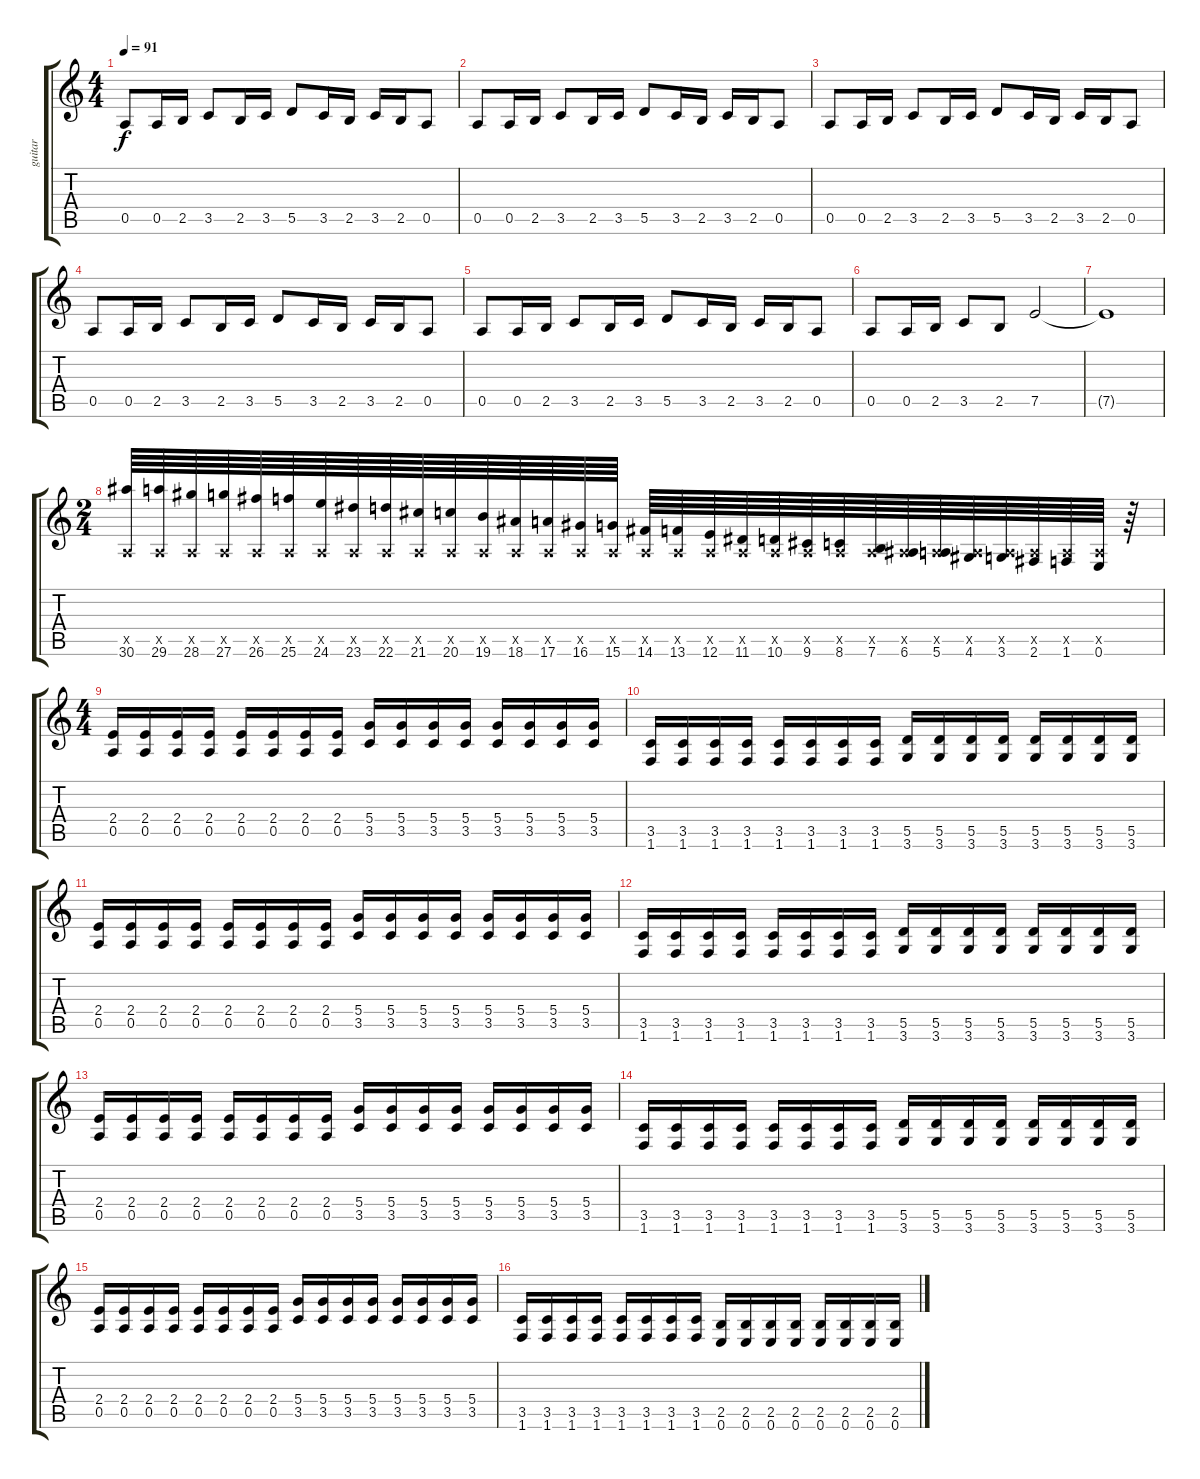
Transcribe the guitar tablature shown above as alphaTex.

\track ("guitar" "guitar") {instrument distortionguitar}
\staff {score tabs}
\tuning (E4 B3 G3 D3 A2 E2) {hide}
\ts (4 4)
\tempo 91
\clef g2
\ks c
0.5.8{dy f instrument distortionguitar} 0.5.16 2.5.16 3.5.8 2.5.16 3.5.16 5.5.8 3.5.16 2.5.16 3.5.16 2.5.16 0.5.8 |
0.5.8 0.5.16 2.5.16 3.5.8 2.5.16 3.5.16 5.5.8 3.5.16 2.5.16 3.5.16 2.5.16 0.5.8 |
0.5.8 0.5.16 2.5.16 3.5.8 2.5.16 3.5.16 5.5.8 3.5.16 2.5.16 3.5.16 2.5.16 0.5.8 |
0.5.8 0.5.16 2.5.16 3.5.8 2.5.16 3.5.16 5.5.8 3.5.16 2.5.16 3.5.16 2.5.16 0.5.8 |
0.5.8 0.5.16 2.5.16 3.5.8 2.5.16 3.5.16 5.5.8 3.5.16 2.5.16 3.5.16 2.5.16 0.5.8 |
0.5.8 0.5.16 2.5.16 3.5.8 2.5.8 7.5.2 |
7.5{t}.1 |
\ts (2 4)
(0.5{x} 30.6).64 (0.5{x} 29.6).64 (0.5{x} 28.6).64 (0.5{x} 27.6).64 (0.5{x} 26.6).64 (0.5{x} 25.6).64 (0.5{x} 24.6).64 (0.5{x} 23.6).64 (0.5{x} 22.6).64 (0.5{x} 21.6).64 (0.5{x} 20.6).64 (0.5{x} 19.6).64 (0.5{x} 18.6).64 (0.5{x} 17.6).64 (0.5{x} 16.6).64 (0.5{x} 15.6).64 (0.5{x} 14.6).64 (0.5{x} 13.6).64 (0.5{x} 12.6).64 (0.5{x} 11.6).64 (0.5{x} 10.6).64 (0.5{x} 9.6).64 (0.5{x} 8.6).64 (0.5{x} 7.6).64 (0.5{x} 6.6).64 (0.5{x} 5.6).64 (0.5{x} 4.6).64 (0.5{x} 3.6).64 (0.5{x} 2.6).64 (0.5{x} 1.6).64 (0.5{x} 0.6).64 r.64 |
\ts (4 4)
(2.4 0.5).16 (2.4 0.5).16 (2.4 0.5).16 (2.4 0.5).16 (2.4 0.5).16 (2.4 0.5).16 (2.4 0.5).16 (2.4 0.5).16 (5.4 3.5).16 (5.4 3.5).16 (5.4 3.5).16 (5.4 3.5).16 (5.4 3.5).16 (5.4 3.5).16 (5.4 3.5).16 (5.4 3.5).16 |
(3.5 1.6).16 (3.5 1.6).16 (3.5 1.6).16 (3.5 1.6).16 (3.5 1.6).16 (3.5 1.6).16 (3.5 1.6).16 (3.5 1.6).16 (5.5 3.6).16 (5.5 3.6).16 (5.5 3.6).16 (5.5 3.6).16 (5.5 3.6).16 (5.5 3.6).16 (5.5 3.6).16 (5.5 3.6).16 |
(2.4 0.5).16 (2.4 0.5).16 (2.4 0.5).16 (2.4 0.5).16 (2.4 0.5).16 (2.4 0.5).16 (2.4 0.5).16 (2.4 0.5).16 (5.4 3.5).16 (5.4 3.5).16 (5.4 3.5).16 (5.4 3.5).16 (5.4 3.5).16 (5.4 3.5).16 (5.4 3.5).16 (5.4 3.5).16 |
(3.5 1.6).16 (3.5 1.6).16 (3.5 1.6).16 (3.5 1.6).16 (3.5 1.6).16 (3.5 1.6).16 (3.5 1.6).16 (3.5 1.6).16 (5.5 3.6).16 (5.5 3.6).16 (5.5 3.6).16 (5.5 3.6).16 (5.5 3.6).16 (5.5 3.6).16 (5.5 3.6).16 (5.5 3.6).16 |
(2.4 0.5).16 (2.4 0.5).16 (2.4 0.5).16 (2.4 0.5).16 (2.4 0.5).16 (2.4 0.5).16 (2.4 0.5).16 (2.4 0.5).16 (5.4 3.5).16 (5.4 3.5).16 (5.4 3.5).16 (5.4 3.5).16 (5.4 3.5).16 (5.4 3.5).16 (5.4 3.5).16 (5.4 3.5).16 |
(3.5 1.6).16 (3.5 1.6).16 (3.5 1.6).16 (3.5 1.6).16 (3.5 1.6).16 (3.5 1.6).16 (3.5 1.6).16 (3.5 1.6).16 (5.5 3.6).16 (5.5 3.6).16 (5.5 3.6).16 (5.5 3.6).16 (5.5 3.6).16 (5.5 3.6).16 (5.5 3.6).16 (5.5 3.6).16 |
(2.4 0.5).16 (2.4 0.5).16 (2.4 0.5).16 (2.4 0.5).16 (2.4 0.5).16 (2.4 0.5).16 (2.4 0.5).16 (2.4 0.5).16 (5.4 3.5).16 (5.4 3.5).16 (5.4 3.5).16 (5.4 3.5).16 (5.4 3.5).16 (5.4 3.5).16 (5.4 3.5).16 (5.4 3.5).16 |
(3.5 1.6).16 (3.5 1.6).16 (3.5 1.6).16 (3.5 1.6).16 (3.5 1.6).16 (3.5 1.6).16 (3.5 1.6).16 (3.5 1.6).16 (2.5 0.6).16 (2.5 0.6).16 (2.5 0.6).16 (2.5 0.6).16 (2.5 0.6).16 (2.5 0.6).16 (2.5 0.6).16 (2.5 0.6).16
